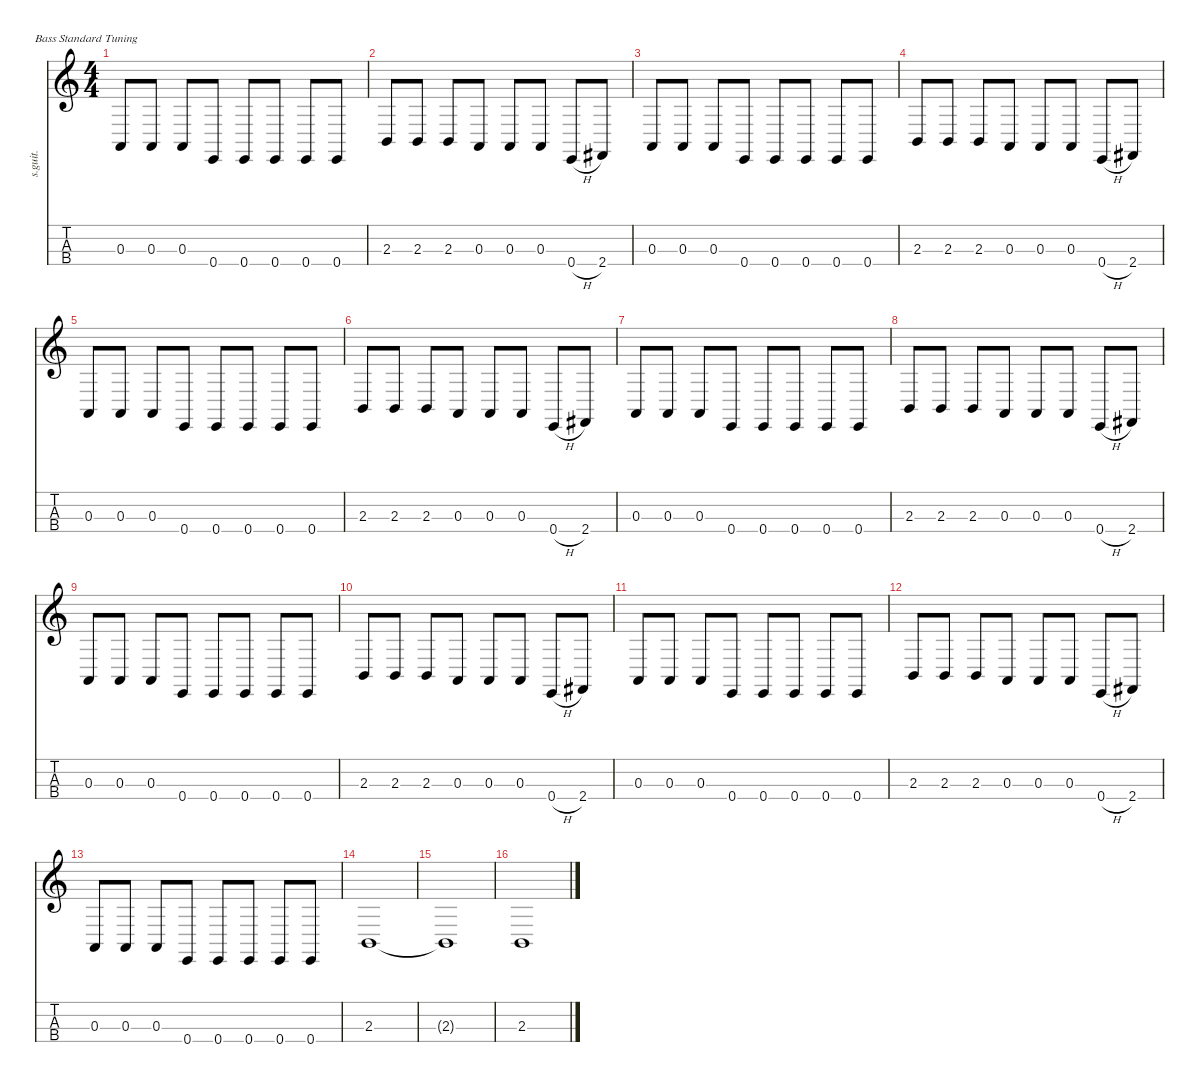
\defaultSystemsLayout 4
\hideDynamics
\bracketExtendMode nobrackets
\track ("Cliff Williams" "s.guit.") {instrument electricbasspick}
\staff {score tabs}
\tuning (G2 D2 A1 E1)
\ts (4 4)
\tempo (134 hide)
\clef g2
\ks c
0.3.8{lyrics (0 "") lyrics (1 "") lyrics (2 "") lyrics (3 "") lyrics (4 "") dy f} 0.3.8{lyrics (0 "") lyrics (1 "") lyrics (2 "") lyrics (3 "") lyrics (4 "")} 0.3.8{lyrics (0 "") lyrics (1 "") lyrics (2 "") lyrics (3 "") lyrics (4 "")} 0.4.8{lyrics (0 "") lyrics (1 "") lyrics (2 "") lyrics (3 "") lyrics (4 "")} 0.4.8{lyrics (0 "") lyrics (1 "") lyrics (2 "") lyrics (3 "") lyrics (4 "")} 0.4.8{lyrics (0 "") lyrics (1 "") lyrics (2 "") lyrics (3 "") lyrics (4 "")} 0.4.8{lyrics (0 "") lyrics (1 "") lyrics (2 "") lyrics (3 "") lyrics (4 "")} 0.4.8{lyrics (0 "") lyrics (1 "") lyrics (2 "") lyrics (3 "") lyrics (4 "")} |
2.3.8{lyrics (0 "") lyrics (1 "") lyrics (2 "") lyrics (3 "") lyrics (4 "")} 2.3.8{lyrics (0 "") lyrics (1 "") lyrics (2 "") lyrics (3 "") lyrics (4 "")} 2.3.8{lyrics (0 "") lyrics (1 "") lyrics (2 "") lyrics (3 "") lyrics (4 "")} 0.3.8{lyrics (0 "") lyrics (1 "") lyrics (2 "") lyrics (3 "") lyrics (4 "")} 0.3.8{lyrics (0 "") lyrics (1 "") lyrics (2 "") lyrics (3 "") lyrics (4 "")} 0.3.8{lyrics (0 "") lyrics (1 "") lyrics (2 "") lyrics (3 "") lyrics (4 "")} 0.4{h}.8{lyrics (0 "") lyrics (1 "") lyrics (2 "") lyrics (3 "") lyrics (4 "")} 2.4{acc #}.8{lyrics (0 "") lyrics (1 "") lyrics (2 "") lyrics (3 "") lyrics (4 "")} |
0.3.8{lyrics (0 "") lyrics (1 "") lyrics (2 "") lyrics (3 "") lyrics (4 "")} 0.3.8{lyrics (0 "") lyrics (1 "") lyrics (2 "") lyrics (3 "") lyrics (4 "")} 0.3.8{lyrics (0 "") lyrics (1 "") lyrics (2 "") lyrics (3 "") lyrics (4 "")} 0.4.8{lyrics (0 "") lyrics (1 "") lyrics (2 "") lyrics (3 "") lyrics (4 "")} 0.4.8{lyrics (0 "") lyrics (1 "") lyrics (2 "") lyrics (3 "") lyrics (4 "")} 0.4.8{lyrics (0 "") lyrics (1 "") lyrics (2 "") lyrics (3 "") lyrics (4 "")} 0.4.8{lyrics (0 "") lyrics (1 "") lyrics (2 "") lyrics (3 "") lyrics (4 "")} 0.4.8{lyrics (0 "") lyrics (1 "") lyrics (2 "") lyrics (3 "") lyrics (4 "")} |
2.3.8{lyrics (0 "") lyrics (1 "") lyrics (2 "") lyrics (3 "") lyrics (4 "")} 2.3.8{lyrics (0 "") lyrics (1 "") lyrics (2 "") lyrics (3 "") lyrics (4 "")} 2.3.8{lyrics (0 "") lyrics (1 "") lyrics (2 "") lyrics (3 "") lyrics (4 "")} 0.3.8{lyrics (0 "") lyrics (1 "") lyrics (2 "") lyrics (3 "") lyrics (4 "")} 0.3.8{lyrics (0 "") lyrics (1 "") lyrics (2 "") lyrics (3 "") lyrics (4 "")} 0.3.8{lyrics (0 "") lyrics (1 "") lyrics (2 "") lyrics (3 "") lyrics (4 "")} 0.4{h}.8{lyrics (0 "") lyrics (1 "") lyrics (2 "") lyrics (3 "") lyrics (4 "")} 2.4{acc #}.8{lyrics (0 "") lyrics (1 "") lyrics (2 "") lyrics (3 "") lyrics (4 "")} |
0.3.8{lyrics (0 "") lyrics (1 "") lyrics (2 "") lyrics (3 "") lyrics (4 "")} 0.3.8{lyrics (0 "") lyrics (1 "") lyrics (2 "") lyrics (3 "") lyrics (4 "")} 0.3.8{lyrics (0 "") lyrics (1 "") lyrics (2 "") lyrics (3 "") lyrics (4 "")} 0.4.8{lyrics (0 "") lyrics (1 "") lyrics (2 "") lyrics (3 "") lyrics (4 "")} 0.4.8{lyrics (0 "") lyrics (1 "") lyrics (2 "") lyrics (3 "") lyrics (4 "")} 0.4.8{lyrics (0 "") lyrics (1 "") lyrics (2 "") lyrics (3 "") lyrics (4 "")} 0.4.8{lyrics (0 "") lyrics (1 "") lyrics (2 "") lyrics (3 "") lyrics (4 "")} 0.4.8{lyrics (0 "") lyrics (1 "") lyrics (2 "") lyrics (3 "") lyrics (4 "")} |
2.3.8{lyrics (0 "") lyrics (1 "") lyrics (2 "") lyrics (3 "") lyrics (4 "")} 2.3.8{lyrics (0 "") lyrics (1 "") lyrics (2 "") lyrics (3 "") lyrics (4 "")} 2.3.8{lyrics (0 "") lyrics (1 "") lyrics (2 "") lyrics (3 "") lyrics (4 "")} 0.3.8{lyrics (0 "") lyrics (1 "") lyrics (2 "") lyrics (3 "") lyrics (4 "")} 0.3.8{lyrics (0 "") lyrics (1 "") lyrics (2 "") lyrics (3 "") lyrics (4 "")} 0.3.8{lyrics (0 "") lyrics (1 "") lyrics (2 "") lyrics (3 "") lyrics (4 "")} 0.4{h}.8{lyrics (0 "") lyrics (1 "") lyrics (2 "") lyrics (3 "") lyrics (4 "")} 2.4{acc #}.8{lyrics (0 "") lyrics (1 "") lyrics (2 "") lyrics (3 "") lyrics (4 "")} |
0.3.8{lyrics (0 "") lyrics (1 "") lyrics (2 "") lyrics (3 "") lyrics (4 "")} 0.3.8{lyrics (0 "") lyrics (1 "") lyrics (2 "") lyrics (3 "") lyrics (4 "")} 0.3.8{lyrics (0 "") lyrics (1 "") lyrics (2 "") lyrics (3 "") lyrics (4 "")} 0.4.8{lyrics (0 "") lyrics (1 "") lyrics (2 "") lyrics (3 "") lyrics (4 "")} 0.4.8{lyrics (0 "") lyrics (1 "") lyrics (2 "") lyrics (3 "") lyrics (4 "")} 0.4.8{lyrics (0 "") lyrics (1 "") lyrics (2 "") lyrics (3 "") lyrics (4 "")} 0.4.8{lyrics (0 "") lyrics (1 "") lyrics (2 "") lyrics (3 "") lyrics (4 "")} 0.4.8{lyrics (0 "") lyrics (1 "") lyrics (2 "") lyrics (3 "") lyrics (4 "")} |
2.3.8{lyrics (0 "") lyrics (1 "") lyrics (2 "") lyrics (3 "") lyrics (4 "")} 2.3.8{lyrics (0 "") lyrics (1 "") lyrics (2 "") lyrics (3 "") lyrics (4 "")} 2.3.8{lyrics (0 "") lyrics (1 "") lyrics (2 "") lyrics (3 "") lyrics (4 "")} 0.3.8{lyrics (0 "") lyrics (1 "") lyrics (2 "") lyrics (3 "") lyrics (4 "")} 0.3.8{lyrics (0 "") lyrics (1 "") lyrics (2 "") lyrics (3 "") lyrics (4 "")} 0.3.8{lyrics (0 "") lyrics (1 "") lyrics (2 "") lyrics (3 "") lyrics (4 "")} 0.4{h}.8{lyrics (0 "") lyrics (1 "") lyrics (2 "") lyrics (3 "") lyrics (4 "")} 2.4{acc #}.8{lyrics (0 "") lyrics (1 "") lyrics (2 "") lyrics (3 "") lyrics (4 "")} |
0.3.8{lyrics (0 "") lyrics (1 "") lyrics (2 "") lyrics (3 "") lyrics (4 "")} 0.3.8{lyrics (0 "") lyrics (1 "") lyrics (2 "") lyrics (3 "") lyrics (4 "")} 0.3.8{lyrics (0 "") lyrics (1 "") lyrics (2 "") lyrics (3 "") lyrics (4 "")} 0.4.8{lyrics (0 "") lyrics (1 "") lyrics (2 "") lyrics (3 "") lyrics (4 "")} 0.4.8{lyrics (0 "") lyrics (1 "") lyrics (2 "") lyrics (3 "") lyrics (4 "")} 0.4.8{lyrics (0 "") lyrics (1 "") lyrics (2 "") lyrics (3 "") lyrics (4 "")} 0.4.8{lyrics (0 "") lyrics (1 "") lyrics (2 "") lyrics (3 "") lyrics (4 "")} 0.4.8{lyrics (0 "") lyrics (1 "") lyrics (2 "") lyrics (3 "") lyrics (4 "")} |
2.3.8{lyrics (0 "") lyrics (1 "") lyrics (2 "") lyrics (3 "") lyrics (4 "")} 2.3.8{lyrics (0 "") lyrics (1 "") lyrics (2 "") lyrics (3 "") lyrics (4 "")} 2.3.8{lyrics (0 "") lyrics (1 "") lyrics (2 "") lyrics (3 "") lyrics (4 "")} 0.3.8{lyrics (0 "") lyrics (1 "") lyrics (2 "") lyrics (3 "") lyrics (4 "")} 0.3.8{lyrics (0 "") lyrics (1 "") lyrics (2 "") lyrics (3 "") lyrics (4 "")} 0.3.8{lyrics (0 "") lyrics (1 "") lyrics (2 "") lyrics (3 "") lyrics (4 "")} 0.4{h}.8{lyrics (0 "") lyrics (1 "") lyrics (2 "") lyrics (3 "") lyrics (4 "")} 2.4{acc #}.8{lyrics (0 "") lyrics (1 "") lyrics (2 "") lyrics (3 "") lyrics (4 "")} |
0.3.8{lyrics (0 "") lyrics (1 "") lyrics (2 "") lyrics (3 "") lyrics (4 "")} 0.3.8{lyrics (0 "") lyrics (1 "") lyrics (2 "") lyrics (3 "") lyrics (4 "")} 0.3.8{lyrics (0 "") lyrics (1 "") lyrics (2 "") lyrics (3 "") lyrics (4 "")} 0.4.8{lyrics (0 "") lyrics (1 "") lyrics (2 "") lyrics (3 "") lyrics (4 "")} 0.4.8{lyrics (0 "") lyrics (1 "") lyrics (2 "") lyrics (3 "") lyrics (4 "")} 0.4.8{lyrics (0 "") lyrics (1 "") lyrics (2 "") lyrics (3 "") lyrics (4 "")} 0.4.8{lyrics (0 "") lyrics (1 "") lyrics (2 "") lyrics (3 "") lyrics (4 "")} 0.4.8{lyrics (0 "") lyrics (1 "") lyrics (2 "") lyrics (3 "") lyrics (4 "")} |
2.3.8{lyrics (0 "") lyrics (1 "") lyrics (2 "") lyrics (3 "") lyrics (4 "")} 2.3.8{lyrics (0 "") lyrics (1 "") lyrics (2 "") lyrics (3 "") lyrics (4 "")} 2.3.8{lyrics (0 "") lyrics (1 "") lyrics (2 "") lyrics (3 "") lyrics (4 "")} 0.3.8{lyrics (0 "") lyrics (1 "") lyrics (2 "") lyrics (3 "") lyrics (4 "")} 0.3.8{lyrics (0 "") lyrics (1 "") lyrics (2 "") lyrics (3 "") lyrics (4 "")} 0.3.8{lyrics (0 "") lyrics (1 "") lyrics (2 "") lyrics (3 "") lyrics (4 "")} 0.4{h}.8{lyrics (0 "") lyrics (1 "") lyrics (2 "") lyrics (3 "") lyrics (4 "")} 2.4{acc #}.8{lyrics (0 "") lyrics (1 "") lyrics (2 "") lyrics (3 "") lyrics (4 "")} |
0.3.8{lyrics (0 "") lyrics (1 "") lyrics (2 "") lyrics (3 "") lyrics (4 "")} 0.3.8{lyrics (0 "") lyrics (1 "") lyrics (2 "") lyrics (3 "") lyrics (4 "")} 0.3.8{lyrics (0 "") lyrics (1 "") lyrics (2 "") lyrics (3 "") lyrics (4 "")} 0.4.8{lyrics (0 "") lyrics (1 "") lyrics (2 "") lyrics (3 "") lyrics (4 "")} 0.4.8{lyrics (0 "") lyrics (1 "") lyrics (2 "") lyrics (3 "") lyrics (4 "")} 0.4.8{lyrics (0 "") lyrics (1 "") lyrics (2 "") lyrics (3 "") lyrics (4 "")} 0.4.8{lyrics (0 "") lyrics (1 "") lyrics (2 "") lyrics (3 "") lyrics (4 "")} 0.4.8{lyrics (0 "") lyrics (1 "") lyrics (2 "") lyrics (3 "") lyrics (4 "")} |
\tempo (126 hide)
2.3.1{lyrics (0 "") lyrics (1 "") lyrics (2 "") lyrics (3 "") lyrics (4 "")} |
\tempo (118 hide)
2.3{t}.1{lyrics (0 "") lyrics (1 "") lyrics (2 "") lyrics (3 "") lyrics (4 "")} |
\tempo (108 hide)
2.3.1{lyrics (0 "") lyrics (1 "") lyrics (2 "") lyrics (3 "") lyrics (4 "")}
